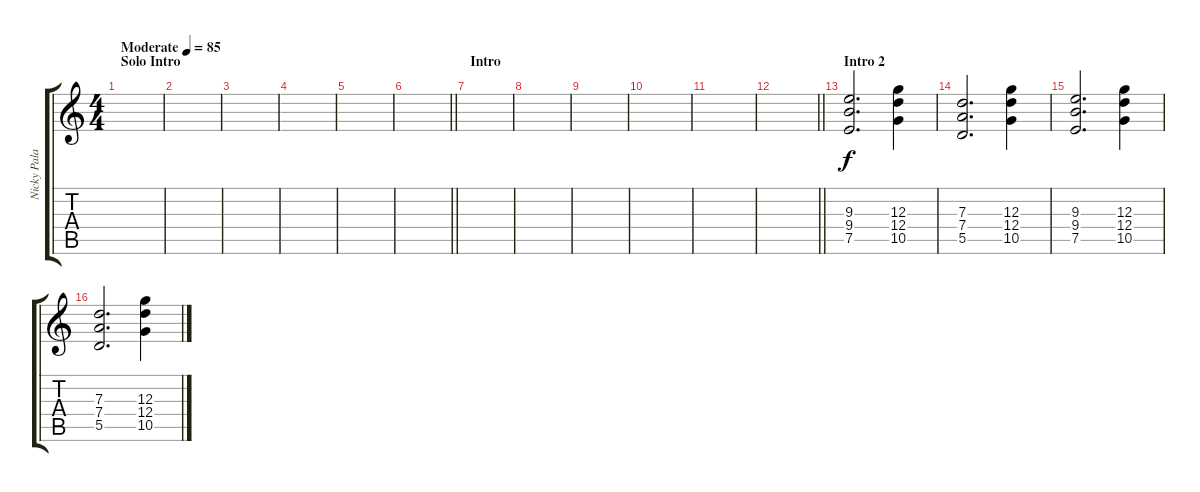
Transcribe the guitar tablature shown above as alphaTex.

\track ("Nicky Palado (Lead Guitar)" "Nicky Pala") {instrument overdrivenguitar}
\staff {score tabs}
\tuning (E4 B3 G3 D3 A2 E2) {hide}
\ts (4 4)
\section ("" "Solo Intro")
\tempo (85 "Moderate")
\clef g2
\ks c
|
|
|
|
|
\barLineRight lightlight
|
\section ("" "Intro")
|
|
|
|
|
\barLineRight lightlight
|
\section ("" "Intro 2")
(9.3 9.4 7.5).2{d} (12.3 12.4 10.5).4 |
(7.3 7.4 5.5).2{d} (12.3 12.4 10.5).4 |
(9.3 9.4 7.5).2{d} (12.3 12.4 10.5).4 |
(7.3 7.4 5.5).2{d} (12.3 12.4 10.5).4
